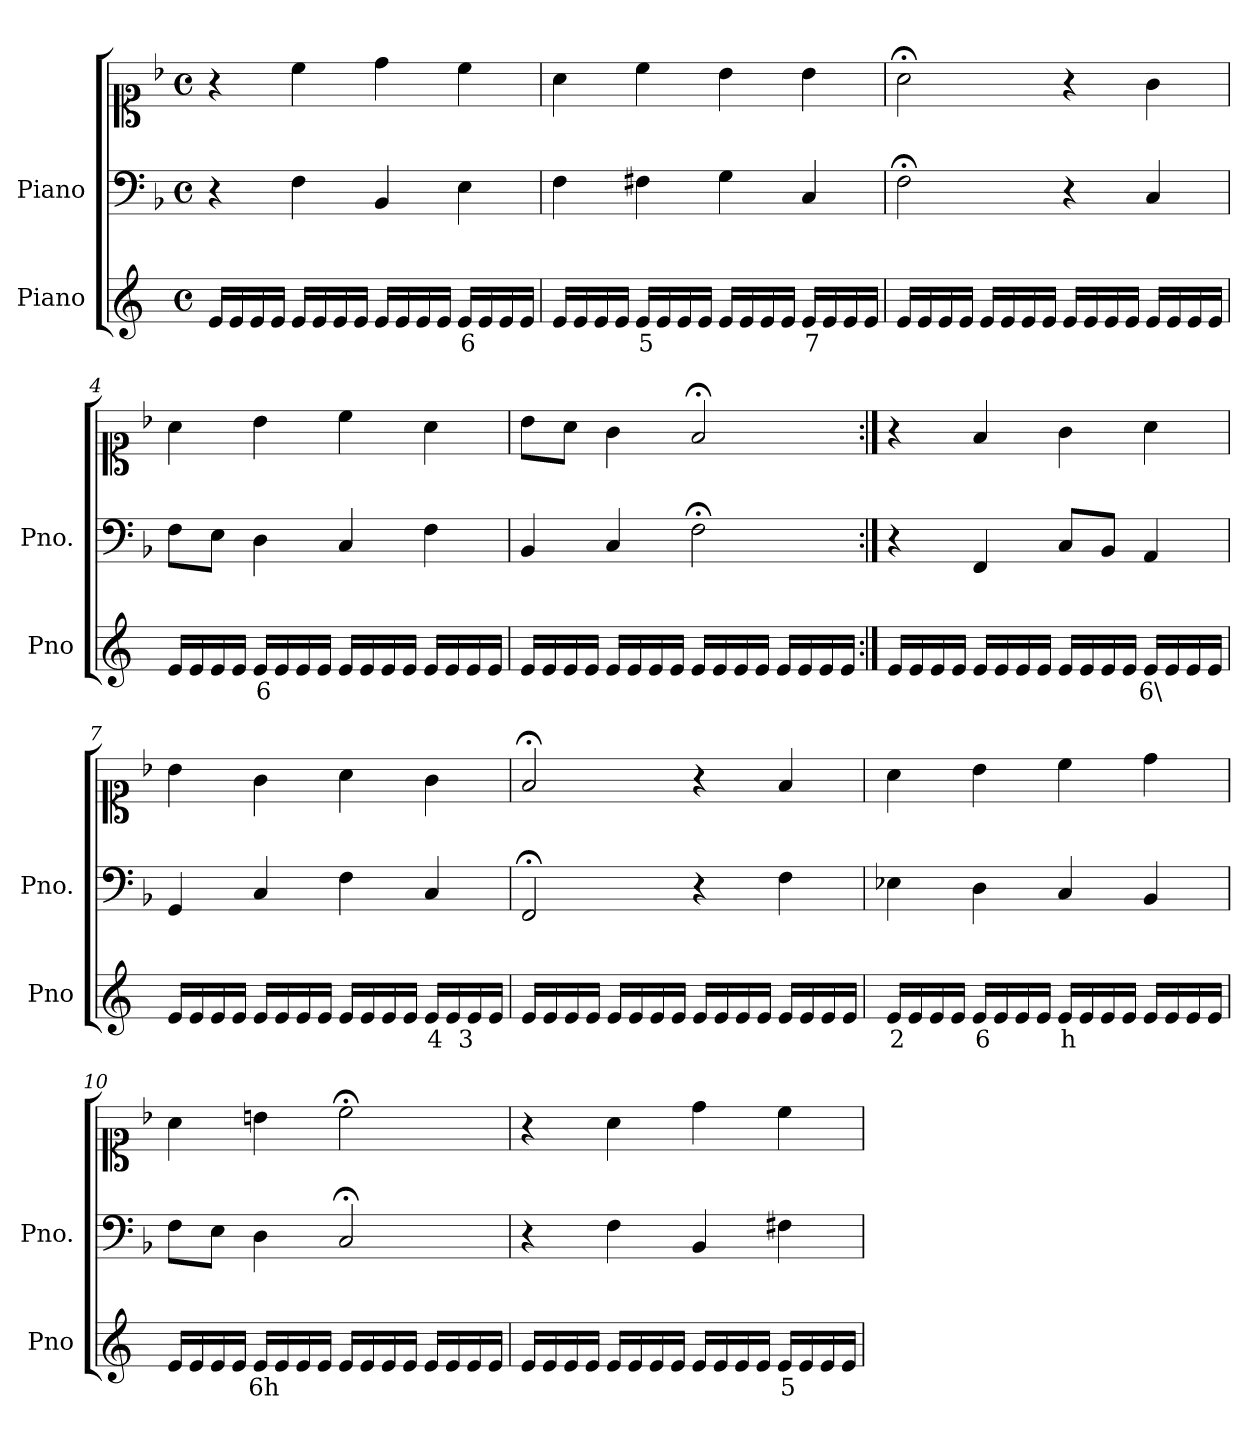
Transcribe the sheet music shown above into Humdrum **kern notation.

**kern	**text	**kern	**kern
*part2	*part2	*part1	*part1
*staff3	*staff3	*staff2	*staff1
*I"Piano	*	*I"Piano	*
*I'Pno	*	*I'Pno.	*
*clefG2	*	*clefF4	*clefC1
*k[]	*	*k[b-]	*k[b-]
*M4/4	*	*M4/4	*M4/4
*met(c)	*	*met(c)	*met(c)
=1	=1	=1	=1
16e/LL	.	4r	4r
16e/	.	.	.
16e/	.	.	.
16e/JJ	.	.	.
16e/LL	.	4F\	4cc\
16e/	.	.	.
16e/	.	.	.
16e/JJ	.	.	.
16e/LL	.	4BB-/	4dd\
16e/	.	.	.
16e/	.	.	.
16e/JJ	.	.	.
!	!LO:LY:b	!	!
16e/LL	6	4E\	4cc\
16e/	.	.	.
16e/	.	.	.
16e/JJ	.	.	.
=2	=2	=2	=2
16e/LL	.	4F\	4a\
16e/	.	.	.
16e/	.	.	.
16e/JJ	.	.	.
!	!LO:LY:b	!	!
16e/LL	5	4F#X\	4cc\
16e/	.	.	.
16e/	.	.	.
16e/JJ	.	.	.
16e/LL	.	4G\	4b-\
16e/	.	.	.
16e/	.	.	.
16e/JJ	.	.	.
!	!LO:LY:b	!	!
16e/LL	7	4C/	4b-\
16e/	.	.	.
16e/	.	.	.
16e/JJ	.	.	.
=3	=3	=3	=3
16e/LL	.	2F;<\	2a;<\
16e/	.	.	.
16e/	.	.	.
16e/JJ	.	.	.
16e/LL	.	.	.
16e/	.	.	.
16e/	.	.	.
16e/JJ	.	.	.
16e/LL	.	4r	4r
16e/	.	.	.
16e/	.	.	.
16e/JJ	.	.	.
16e/LL	.	4C/	4g\
16e/	.	.	.
16e/	.	.	.
16e/JJ	.	.	.
=4	=4	=4	=4
16e/LL	.	8F\L	4a\
16e/	.	.	.
!	!LO:LY:b	!	!
16e/	_	8E\J	.
16e/JJ	.	.	.
!	!LO:LY:b	!	!
16e/LL	6	4D\	4b-\
16e/	.	.	.
16e/	.	.	.
16e/JJ	.	.	.
16e/LL	.	4C/	4cc\
16e/	.	.	.
16e/	.	.	.
16e/JJ	.	.	.
16e/LL	.	4F\	4a\
16e/	.	.	.
16e/	.	.	.
16e/JJ	.	.	.
=5	=5	=5	=5
16e/LL	.	4BB-/	8b-\L
16e/	.	.	.
16e/	.	.	8a\J
16e/JJ	.	.	.
16e/LL	.	4C/	4g\
16e/	.	.	.
16e/	.	.	.
16e/JJ	.	.	.
16e/LL	.	2F;<\	2f;</
16e/	.	.	.
16e/	.	.	.
16e/JJ	.	.	.
16e/LL	.	.	.
16e/	.	.	.
16e/	.	.	.
16e/JJ	.	.	.
=6:|!	=6:|!	=6:|!	=6:|!
16e/LL	.	4r	4r
16e/	.	.	.
16e/	.	.	.
16e/JJ	.	.	.
16e/LL	.	4FF/	4f/
16e/	.	.	.
16e/	.	.	.
16e/JJ	.	.	.
16e/LL	.	8C/L	4g\
16e/	.	.	.
!	!LO:LY:b	!	!
16e/	_	8BB-/J	.
16e/JJ	.	.	.
!	!LO:LY:b	!	!
16e/LL	6\	4AA/	4a\
16e/	.	.	.
16e/	.	.	.
16e/JJ	.	.	.
=7	=7	=7	=7
16e/LL	.	4GG/	4b-\
16e/	.	.	.
16e/	.	.	.
16e/JJ	.	.	.
16e/LL	.	4C/	4g\
16e/	.	.	.
16e/	.	.	.
16e/JJ	.	.	.
16e/LL	.	4F\	4a\
16e/	.	.	.
16e/	.	.	.
16e/JJ	.	.	.
!	!LO:LY:b	!	!
16e/LL	4	4C/	4g\
16e/	.	.	.
!	!LO:LY:b	!	!
16e/	3	.	.
16e/JJ	.	.	.
=8	=8	=8	=8
16e/LL	.	2FF;</	2f;</
16e/	.	.	.
16e/	.	.	.
16e/JJ	.	.	.
16e/LL	.	.	.
16e/	.	.	.
16e/	.	.	.
16e/JJ	.	.	.
16e/LL	.	4r	4r
16e/	.	.	.
16e/	.	.	.
16e/JJ	.	.	.
16e/LL	.	4F\	4f/
16e/	.	.	.
16e/	.	.	.
16e/JJ	.	.	.
=9	=9	=9	=9
!	!LO:LY:b	!	!
16e/LL	2	4E-X\	4a\
16e/	.	.	.
16e/	.	.	.
16e/JJ	.	.	.
!	!LO:LY:b	!	!
16e/LL	6	4D\	4b-\
16e/	.	.	.
16e/	.	.	.
16e/JJ	.	.	.
!	!LO:LY:b	!	!
16e/LL	h	4C/	4cc\
16e/	.	.	.
16e/	.	.	.
16e/JJ	.	.	.
16e/LL	.	4BB-/	4dd\
16e/	.	.	.
16e/	.	.	.
16e/JJ	.	.	.
=10	=10	=10	=10
16e/LL	.	8F\L	4a\
16e/	.	.	.
!	!LO:LY:b	!	!
16e/	_	8E\J	.
16e/JJ	.	.	.
!	!LO:LY:b	!	!
16e/LL	6h	4D\	4bn\
16e/	.	.	.
16e/	.	.	.
16e/JJ	.	.	.
16e/LL	.	2C;</	2cc;<\
16e/	.	.	.
16e/	.	.	.
16e/JJ	.	.	.
16e/LL	.	.	.
16e/	.	.	.
16e/	.	.	.
16e/JJ	.	.	.
=11	=11	=11	=11
16e/LL	.	4r	4r
16e/	.	.	.
16e/	.	.	.
16e/JJ	.	.	.
16e/LL	.	4F\	4a\
16e/	.	.	.
16e/	.	.	.
16e/JJ	.	.	.
16e/LL	.	4BB-/	4dd\
16e/	.	.	.
16e/	.	.	.
16e/JJ	.	.	.
!	!LO:LY:b	!	!
16e/LL	5	4F#X\	4cc\
16e/	.	.	.
16e/	.	.	.
16e/JJ	.	.	.
=	=	=	=
*-	*-	*-	*-
